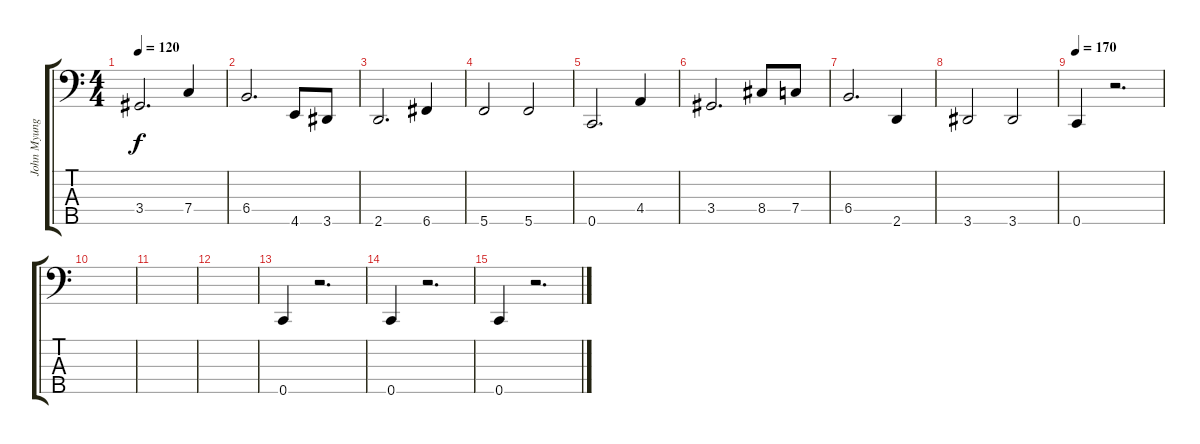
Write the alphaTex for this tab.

\track ("John Myung" "John Myung") {instrument electricbassfinger}
\staff {score tabs}
\tuning (Ab2 Eb2 Bb1 F1 C1) {hide}
\ts (4 4)
\tempo 120
\clef f4
\ks c
3.4.2{d dy f} 7.4.4 |
6.4.2{d} 4.5.8 3.5.8 |
2.5.2{d} 6.5.4 |
5.5.2 5.5.2 |
0.5.2{d} 4.4.4 |
3.4.2{d} 8.4.8 7.4.8 |
6.4.2{d} 2.5.4 |
3.5.2 3.5.2 |
\tempo 170
0.5.4 r.2{d} |
|
|
|
0.5.4 r.2{d} |
0.5.4 r.2{d} |
0.5.4 r.2{d}
